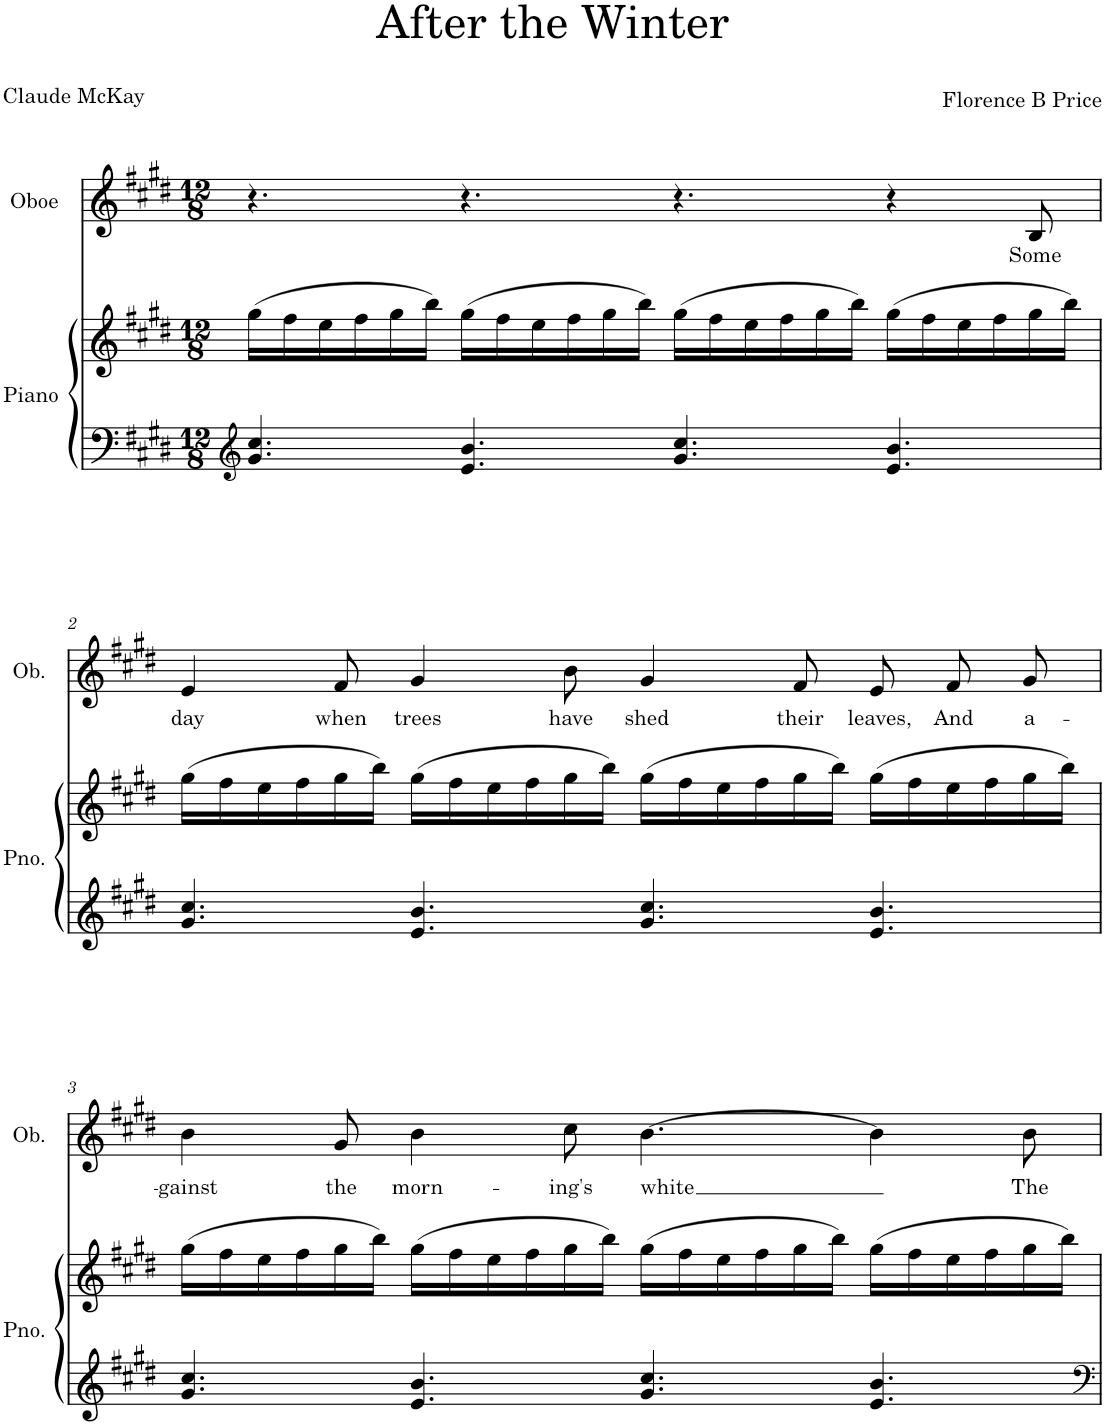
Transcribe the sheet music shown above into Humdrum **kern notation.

**kern	**kern	**kern	**text
*part2	*part2	*part1	*part1
*staff3	*staff2	*staff1	*staff1
*I"Piano	*	*I"Oboe	*
*I'Pno.	*	*I'Ob.	*
*clefG2	*clefG2	*clefG2	*
*k[f#c#g#d#]	*k[f#c#g#d#]	*k[f#c#g#d#]	*
*M12/8	*M12/8	*M12/8	*
=1	=1	=1	=1
4.g#/ 4.cc#/	(16gg#\LL	4.r	.
.	16ff#\	.	.
.	16ee\	.	.
.	16ff#\	.	.
.	16gg#\	.	.
.	16bb\JJ)	.	.
4.e/ 4.b/	(16gg#\LL	4.r	.
.	16ff#\	.	.
.	16ee\	.	.
.	16ff#\	.	.
.	16gg#\	.	.
.	16bb\JJ)	.	.
4.g#/ 4.cc#/	(16gg#\LL	4.r	.
.	16ff#\	.	.
.	16ee\	.	.
.	16ff#\	.	.
.	16gg#\	.	.
.	16bb\JJ)	.	.
4.e/ 4.b/	(16gg#\LL	4r	.
.	16ff#\	.	.
.	16ee\	.	.
.	16ff#\	.	.
!	!	!	!LO:LY:b
.	16gg#\	8B/	Some
.	16bb\JJ)	.	.
!!LO:LB:g=z
=2	=2	=2	=2
!	!	!	!LO:LY:b
4.g#/ 4.cc#/	(16gg#\LL	4e/	day
.	16ff#\	.	.
.	16ee\	.	.
.	16ff#\	.	.
!	!	!	!LO:LY:b
.	16gg#\	8f#/	when
.	16bb\JJ)	.	.
!	!	!	!LO:LY:b
4.e/ 4.b/	(16gg#\LL	4g#/	trees
.	16ff#\	.	.
.	16ee\	.	.
.	16ff#\	.	.
!	!	!	!LO:LY:b
.	16gg#\	8b\	have
.	16bb\JJ)	.	.
!	!	!	!LO:LY:b
4.g#/ 4.cc#/	(16gg#\LL	4g#/	shed
.	16ff#\	.	.
.	16ee\	.	.
.	16ff#\	.	.
!	!	!	!LO:LY:b
.	16gg#\	8f#/	their
.	16bb\JJ)	.	.
!	!	!	!LO:LY:b
4.e/ 4.b/	(16gg#\LL	8e/L	leaves,
.	16ff#\	.	.
!	!	!	!LO:LY:b
.	16ee\	8f#/	And
.	16ff#\	.	.
!	!	!	!LO:LY:b
.	16gg#\	8g#/J	a-
.	16bb\JJ)	.	.
!!LO:LB:g=z
=3	=3	=3	=3
!	!	!	!LO:LY:b
4.g#/ 4.cc#/	(16gg#\LL	4b\	-gainst
.	16ff#\	.	.
.	16ee\	.	.
.	16ff#\	.	.
!	!	!	!LO:LY:b
.	16gg#\	8g#/	the
.	16bb\JJ)	.	.
!	!	!	!LO:LY:b
4.e/ 4.b/	(16gg#\LL	4b\	morn-
.	16ff#\	.	.
.	16ee\	.	.
.	16ff#\	.	.
!	!	!	!LO:LY:b
.	16gg#\	8cc#\	-ing's
.	16bb\JJ)	.	.
!	!	!	!LO:LY:b
4.g#/ 4.cc#/	(16gg#\LL	[4.b\	white
.	16ff#\	.	.
.	16ee\	.	.
.	16ff#\	.	.
.	16gg#\	.	.
.	16bb\JJ)	.	.
4.e/ 4.b/	(16gg#\LL	4b\]	.
.	16ff#\	.	.
.	16ee\	.	.
.	16ff#\	.	.
!	!	!	!LO:LY:b
.	16gg#\	8b\	The
.	16bb\JJ)	.	.
=	=	=	=
*-	*-	*-	*-
